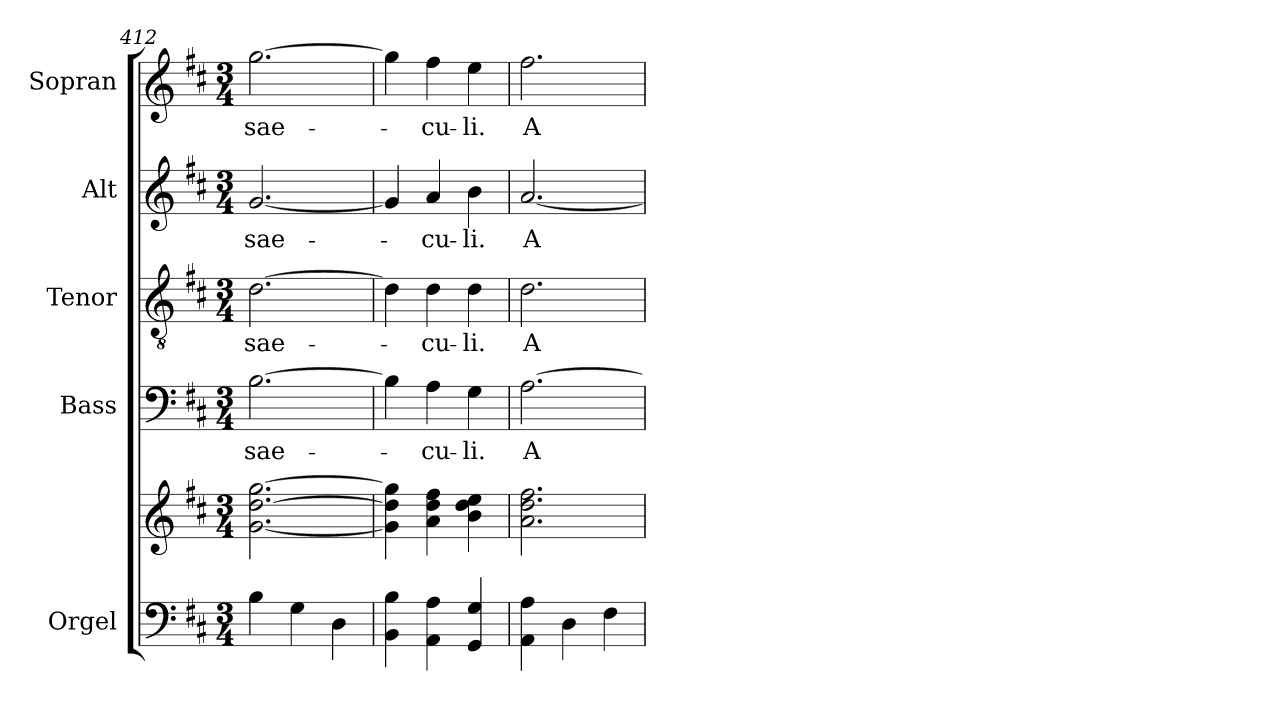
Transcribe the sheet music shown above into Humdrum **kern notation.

**kern	**kern	**kern	**text	**kern	**text	**kern	**text	**kern	**text
*part5	*part5	*part4	*part4	*part3	*part3	*part2	*part2	*part1	*part1
*staff6	*staff5	*staff4	*staff4	*staff3	*staff3	*staff2	*staff2	*staff1	*staff1
*I"Orgel	*	*I"Bass	*	*I"Tenor	*	*I"Alt	*	*I"Sopran	*
*I'Org.	*	*I'B	*	*I'T	*	*I'A	*	*I'S	*
*clefF4	*clefG2	*clefF4	*	*clefGv2	*	*clefG2	*	*clefG2	*
*k[f#c#]	*k[f#c#]	*k[f#c#]	*	*k[f#c#]	*	*k[f#c#]	*	*k[f#c#]	*
*D:	*D:	*D:	*	*D:	*	*D:	*	*D:	*
*M3/4	*M3/4	*M3/4	*	*M3/4	*	*M3/4	*	*M3/4	*
=412	=412	=412	=412	=412	=412	=412	=412	=412	=412
!	!	!	!LO:LY:b	!	!LO:LY:b	!	!LO:LY:b	!	!LO:LY:b
4B\	[2.g\ [2.dd\ [2.gg\	[2.B\	sae-	[2.d\	sae-	[2.g/	sae-	[2.gg\	sae-
4G\	.	.	.	.	.	.	.	.	.
4D\	.	.	.	.	.	.	.	.	.
=413	=413	=413	=413	=413	=413	=413	=413	=413	=413
4BB\ 4B\	4g\] 4dd\] 4gg\]	4B\]	.	4d\]	.	4g/]	.	4gg\]	.
!	!	!	!LO:LY:b	!	!LO:LY:b	!	!LO:LY:b	!	!LO:LY:b
4AA\ 4A\	4a\ 4dd\ 4ff#\	4A\	-cu-	4d\	-cu-	4a/	-cu-	4ff#\	-cu-
!	!	!	!LO:LY:b	!	!LO:LY:b	!	!LO:LY:b	!	!LO:LY:b
4GG/ 4G/	4b\ 4dd\ 4ee\	4G\	-li.	4d\	-li.	4b\	-li.	4ee\	-li.
=414	=414	=414	=414	=414	=414	=414	=414	=414	=414
!	!	!	!LO:LY:b	!	!LO:LY:b	!	!LO:LY:b	!	!LO:LY:b
4AA\ 4A\	2.a\ 2.dd\ 2.ff#\	[2.A\	A-	2.d\	A-	[2.a/	A-	2.ff#\	A-
4D\	.	.	.	.	.	.	.	.	.
4F#\	.	.	.	.	.	.	.	.	.
=	=	=	=	=	=	=	=	=	=
*-	*-	*-	*-	*-	*-	*-	*-	*-	*-
